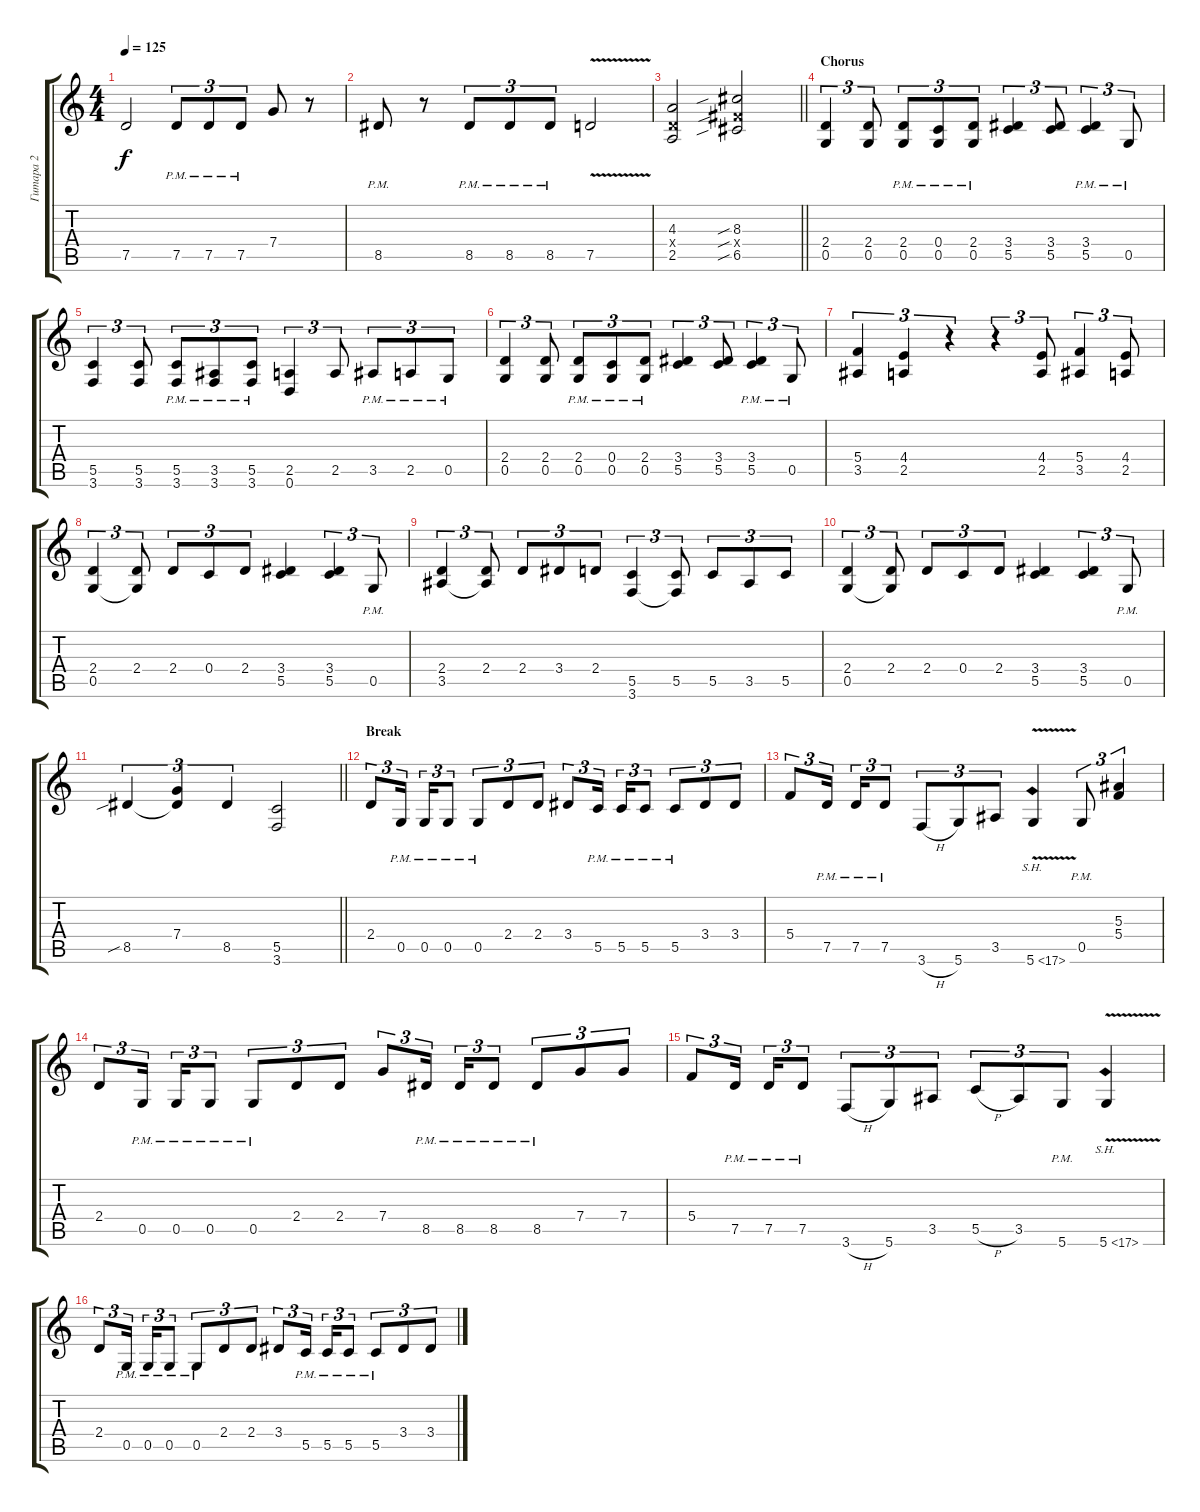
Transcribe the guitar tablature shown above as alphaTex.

\track ("Гитара 2" "Гитара 2") {instrument distortionguitar}
\staff {score tabs}
\tuning (D4 A3 F3 C3 G2 D2) {hide}
\ts (4 4)
\tempo 125
\clef g2
\ks c
7.5{t}.2{dy f} 7.5{pm}.8{tu (3 2)} 7.5{pm}.8{tu (3 2)} 7.5{pm}.8{tu (3 2)} 7.4.8 r.8 |
8.5{pm}.8 r.8 8.5{pm}.8{tu (3 2)} 8.5{pm}.8{tu (3 2)} 8.5{pm}.8{tu (3 2)} 7.5{v}.2 |
\barLineRight lightlight
(4.3 2.4{x} 2.5).2 (8.3{sib} 6.4{sib x} 6.5{sib}).2 |
\section ("" "Chorus")
(2.4 0.5).4{tu (3 2)} (2.4 0.5).8{tu (3 2)} (2.4{pm} 0.5{pm}).8{tu (3 2)} (0.4{pm} 0.5{pm}).8{tu (3 2)} (2.4{pm} 0.5{pm}).8{tu (3 2)} (3.4 5.5).4{tu (3 2)} (3.4 5.5).8{tu (3 2)} (3.4{pm} 5.5{pm}).4{tu (3 2)} 0.5{pm}.8{tu (3 2)} |
(5.5 3.6).4{tu (3 2)} (5.5 3.6).8{tu (3 2)} (5.5{pm} 3.6{pm}).8{tu (3 2)} (3.5{pm} 3.6{pm}).8{tu (3 2)} (5.5{pm} 3.6{pm}).8{tu (3 2)} (2.5 0.6).4{tu (3 2)} 2.5.8{tu (3 2)} 3.5{pm}.8{tu (3 2)} 2.5{pm}.8{tu (3 2)} 0.5{pm}.8{tu (3 2)} |
(2.4 0.5).4{tu (3 2)} (2.4 0.5).8{tu (3 2)} (2.4{pm} 0.5{pm}).8{tu (3 2)} (0.4{pm} 0.5{pm}).8{tu (3 2)} (2.4{pm} 0.5{pm}).8{tu (3 2)} (3.4 5.5).4{tu (3 2)} (3.4 5.5).8{tu (3 2)} (3.4{pm} 5.5{pm}).4{tu (3 2)} 0.5{pm}.8{tu (3 2)} |
(5.4 3.5).4{tu (3 2)} (4.4 2.5).4{tu (3 2)} r.4{tu (3 2)} r.4{tu (3 2)} (4.4 2.5).8{tu (3 2)} (5.4 3.5).4{tu (3 2)} (4.4 2.5).8{tu (3 2)} |
(2.4 0.5).4{tu (3 2)} (2.4 0.5{t}).8{tu (3 2)} 2.4.8{tu (3 2)} 0.4.8{tu (3 2)} 2.4.8{tu (3 2)} (3.4 5.5).4 (3.4 5.5).4{tu (3 2)} 0.5{pm}.8{tu (3 2)} |
(2.4 3.5).4{tu (3 2)} (2.4 3.5{t}).8{tu (3 2)} 2.4.8{tu (3 2)} 3.4.8{tu (3 2)} 2.4.8{tu (3 2)} (5.5 3.6).4{tu (3 2)} (5.5 3.6{t}).8{tu (3 2)} 5.5.8{tu (3 2)} 3.5.8{tu (3 2)} 5.5.8{tu (3 2)} |
(2.4 0.5).4{tu (3 2)} (2.4 0.5{t}).8{tu (3 2)} 2.4.8{tu (3 2)} 0.4.8{tu (3 2)} 2.4.8{tu (3 2)} (3.4 5.5).4 (3.4 5.5).4{tu (3 2)} 0.5{pm}.8{tu (3 2)} |
\barLineRight lightlight
8.5{sib}.4{tu (3 2)} (7.4 8.5{t}).4{tu (3 2)} 8.5.4{tu (3 2)} (5.5 3.6).2 |
\section ("" "Break")
2.4.8{tu (3 2)} 0.5{pm}.16{tu (3 2) beam splitsecondary} 0.5{pm}.16{tu (3 2)} 0.5{pm}.8{tu (3 2)} 0.5{pm}.8{tu (3 2)} 2.4.8{tu (3 2)} 2.4.8{tu (3 2)} 3.4.8{tu (3 2)} 5.5{pm}.16{tu (3 2) beam splitsecondary} 5.5{pm}.16{tu (3 2)} 5.5{pm}.8{tu (3 2)} 5.5{pm}.8{tu (3 2)} 3.4.8{tu (3 2)} 3.4.8{tu (3 2)} |
5.4.8{tu (3 2)} 7.5{pm}.16{tu (3 2) beam splitsecondary} 7.5{pm}.16{tu (3 2)} 7.5{pm}.8{tu (3 2)} 3.6{h}.8{tu (3 2)} 5.6.8{tu (3 2)} 3.5.8{tu (3 2)} 5.6{sh 12 v}.4 0.5{pm}.8{tu (3 2)} (5.3 5.4).4{tu (3 2)} |
2.4.8{tu (3 2)} 0.5{pm}.16{tu (3 2) beam splitsecondary} 0.5{pm}.16{tu (3 2)} 0.5{pm}.8{tu (3 2)} 0.5{pm}.8{tu (3 2)} 2.4.8{tu (3 2)} 2.4.8{tu (3 2)} 7.4.8{tu (3 2)} 8.5{pm}.16{tu (3 2) beam splitsecondary} 8.5{pm}.16{tu (3 2)} 8.5{pm}.8{tu (3 2)} 8.5{pm}.8{tu (3 2)} 7.4.8{tu (3 2)} 7.4.8{tu (3 2)} |
5.4.8{tu (3 2)} 7.5{pm}.16{tu (3 2) beam splitsecondary} 7.5{pm}.16{tu (3 2)} 7.5{pm}.8{tu (3 2)} 3.6{h}.8{tu (3 2)} 5.6.8{tu (3 2)} 3.5.8{tu (3 2)} 5.5{h}.8{tu (3 2)} 3.5.8{tu (3 2)} 5.6{pm}.8{tu (3 2)} 5.6{sh 12 v}.4 |
2.4.8{tu (3 2)} 0.5{pm}.16{tu (3 2) beam splitsecondary} 0.5{pm}.16{tu (3 2)} 0.5{pm}.8{tu (3 2)} 0.5{pm}.8{tu (3 2)} 2.4.8{tu (3 2)} 2.4.8{tu (3 2)} 3.4.8{tu (3 2)} 5.5{pm}.16{tu (3 2) beam splitsecondary} 5.5{pm}.16{tu (3 2)} 5.5{pm}.8{tu (3 2)} 5.5{pm}.8{tu (3 2)} 3.4.8{tu (3 2)} 3.4.8{tu (3 2)}
